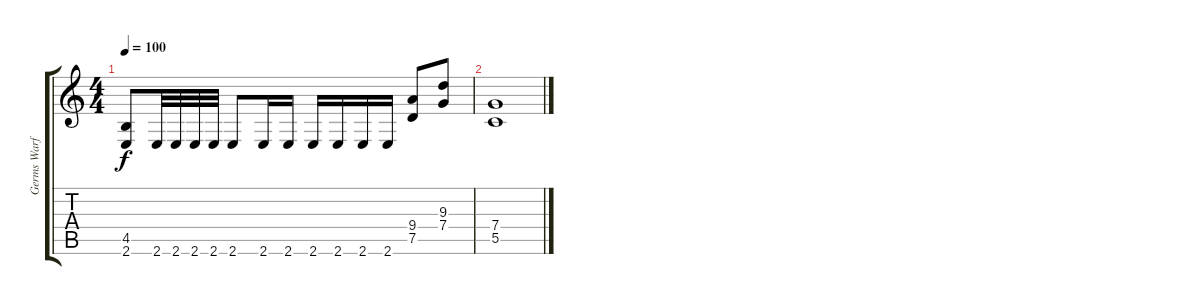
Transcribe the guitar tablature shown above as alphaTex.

\track ("Germs Warfare (Guitar Soul Deux)" "Germs Warf") {instrument distortionguitar}
\staff {score tabs}
\tuning (D4 A3 F3 C3 G2 D2) {hide}
\ts (4 4)
\tempo 100
\clef g2
\ks c
(4.5 2.6).8{dy f} 2.6.32 2.6.32 2.6.32 2.6.32 2.6.8 2.6.16 2.6.16 2.6.16 2.6.16 2.6.16 2.6.16 (9.4 7.5).8 (9.3 7.4).8 |
(7.4 5.5).1
